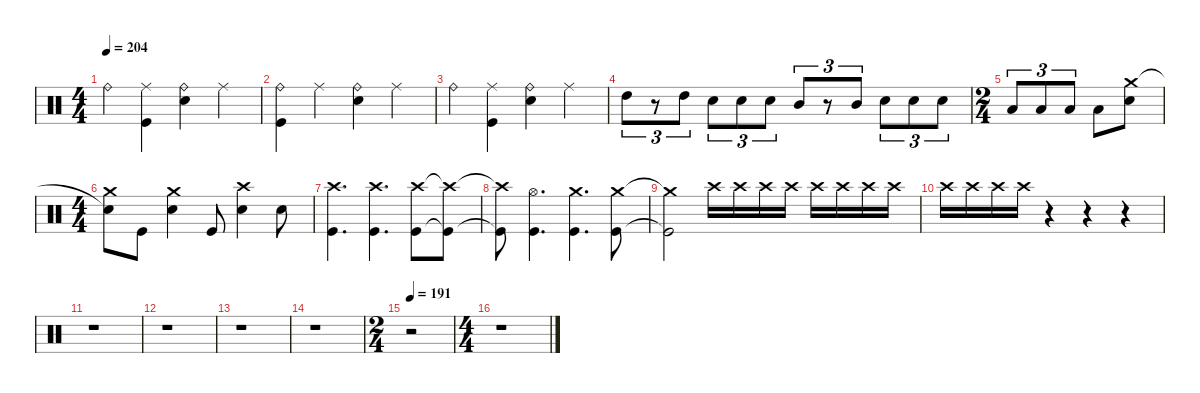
\defaultSystemsLayout 4
\hideDynamics
\bracketExtendMode nobrackets
\singleTrackTrackNamePolicy hidden
\multiTrackTrackNamePolicy hidden
\firstSystemTrackNameMode fullname
\firstSystemTrackNameOrientation horizontal
\otherSystemsTrackNameOrientation horizontal
\track ("Drumkit" "drm.") {solo instrument percussion}
\staff {score}
\articulation defaults
\ts (4 4)
\tempo 204
\clef neutral
\ks c "Ride (bell)".4{dy f beam Down}
("Ride (middle)" "Kick (hit)").4{dy mp beam Down} ("Ride (bell)" "Snare (hit) 2").4{dy f beam Down} "Ride (middle)".4{dy mp beam Down} |
("Ride (bell)" "Kick (hit)").4{dy f beam Down} "Ride (middle)".4{dy mp beam Down} ("Ride (bell)" "Snare (hit) 2").4{dy f beam Down} "Ride (middle)".4{dy mp beam Down} |
"Ride (bell)".4{dy f beam Down} ("Ride (middle)" "Kick (hit)").4{dy mp beam Down} ("Ride (bell)" "Snare (hit) 2").4{dy f beam Down} "Ride (middle)".4{dy mp beam Down} |
\beaming (8 3 2 2 1)
"High Tom (hit)".8{tu (3 2) dy ff beam Down} r.8{tu (3 2) beam Down} "High Tom (hit)".8{tu (3 2) beam Down} "Snare (hit) 2".8{tu (3 2) dy mp beam Down} "Snare (hit) 2".8{tu (3 2) dy mf beam Down} "Snare (hit) 2".8{tu (3 2) beam Down} "Mid Tom (hit)".8{tu (3 2) dy ff beam Up} r.8{tu (3 2) beam Up} "Mid Tom (hit)".8{tu (3 2) beam Up} "Snare (hit) 2".8{tu (3 2) dy mf beam Down} "Snare (hit) 2".8{tu (3 2) dy ff beam Down} "Snare (hit) 2".8{tu (3 2) beam Down} |
\ts (2 4)
\beaming (8 4)
"Low Tom (hit)".8{tu (3 2) dy f beam Up} "Low Tom (hit)".8{tu (3 2) beam Up} "Low Tom (hit)".8{tu (3 2) beam Up} "Low Tom (hit)".8{beam Down} ("Crash medium (hit)" "Snare (hit) 2").8{beam Down} |
\ts (4 4)
\beaming (8 2 2 2 2)
("Snare (hit) 2"{t} "Crash medium (hit)").8{beam Down} "Kick (hit)".8{beam Down} ("Snare (hit) 2" "Crash medium (hit)").4{beam Down} "Kick (hit)".8{beam Up} ("Snare (hit) 2" "Crash high (hit)").4{beam Down} "Snare (hit) 2".8{dy mf beam Down} |
("Kick (hit)" "Crash high (hit)").4{d dy f beam Down} ("Kick (hit)" "Crash high (hit)").4{d beam Down} ("Kick (hit)" "Crash high (hit)").8{beam Down} ("Kick (hit)"{t} "Crash high (hit)"{t}).8{beam Down} |
("Kick (hit)"{t} "Crash high (hit)"{t}).8{beam Down} ("Hi-Hat (open)" "Kick (hit)").4{d dy mf beam Down} ("Kick (hit)" "Crash medium (hit)").4{d beam Down} ("Crash medium (hit)" "Kick (hit)").8{dy f beam Down} |
("Crash medium (hit)"{t} "Kick (hit)"{t}).2{beam Down} "Crash high (hit)".16{dy ppp beam Down} "Crash high (hit)".16{beam Down} "Crash high (hit)".16{dy pp beam Down} "Crash high (hit)".16{beam Down} "Crash high (hit)".16{dy p beam Down} "Crash high (hit)".16{beam Down} "Crash high (hit)".16{dy mp beam Down} "Crash high (hit)".16{beam Down} |
"Crash high (hit)".16{dy mf beam Down} "Crash high (hit)".16{beam Down} "Crash high (hit)".16{dy f beam Down} "Crash high (hit)".16{beam Down} r.4{beam Down} r.4{beam Down} r.4{beam Down} |
r.1{beam Down} |
r.1{beam Down} |
r.1{beam Down} |
r.1{beam Down} |
\ts (2 4)
\beaming (8 2 2)
\tempo 191
r.2{beam Down} |
\ts (4 4)
\beaming (8 2 2 2 2)
r.1{beam Down}
